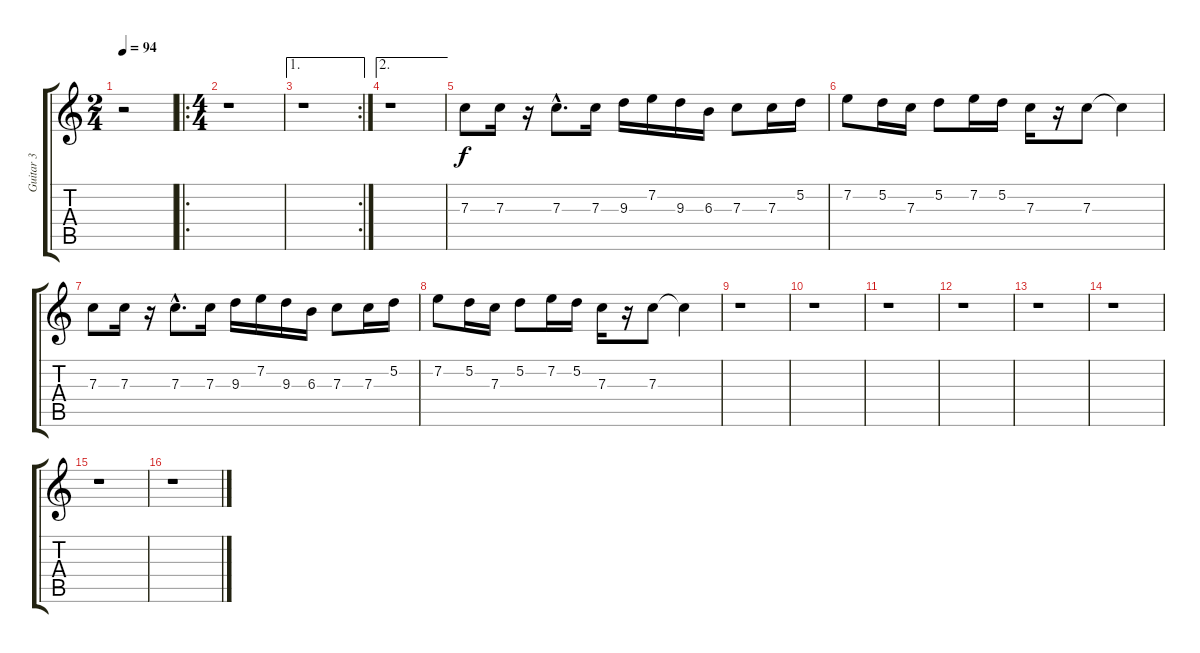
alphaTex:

\track ("Guitar 3" "Guitar 3") {instrument distortionguitar}
\staff {score tabs}
\tuning (D4 A3 F3 C3 G2 D2) {hide}
\ts (2 4)
\tempo 94
\clef g2
\ks c
r.2{dy f instrument distortionguitar} |
\ro
\ts (4 4)
r.1 |
\ae 1
\rc 2
r.1 |
\ae 2
r.1 |
7.3.8 7.3.16 r.16 7.3{hac}.8{d} 7.3.16 9.3.16 7.2.16 9.3.16 6.3.16 7.3.8 7.3.16 5.2.16 |
7.2.8 5.2.16 7.3.16 5.2.8 7.2.16 5.2.16 7.3.16 r.16 7.3.8 7.3{t}.4 |
7.3.8 7.3.16 r.16 7.3{hac}.8{d} 7.3.16 9.3.16 7.2.16 9.3.16 6.3.16 7.3.8 7.3.16 5.2.16 |
7.2.8 5.2.16 7.3.16 5.2.8 7.2.16 5.2.16 7.3.16 r.16 7.3.8 7.3{t}.4 |
r.1 |
r.1 |
r.1 |
r.1 |
r.1 |
r.1 |
r.1 |
r.1
